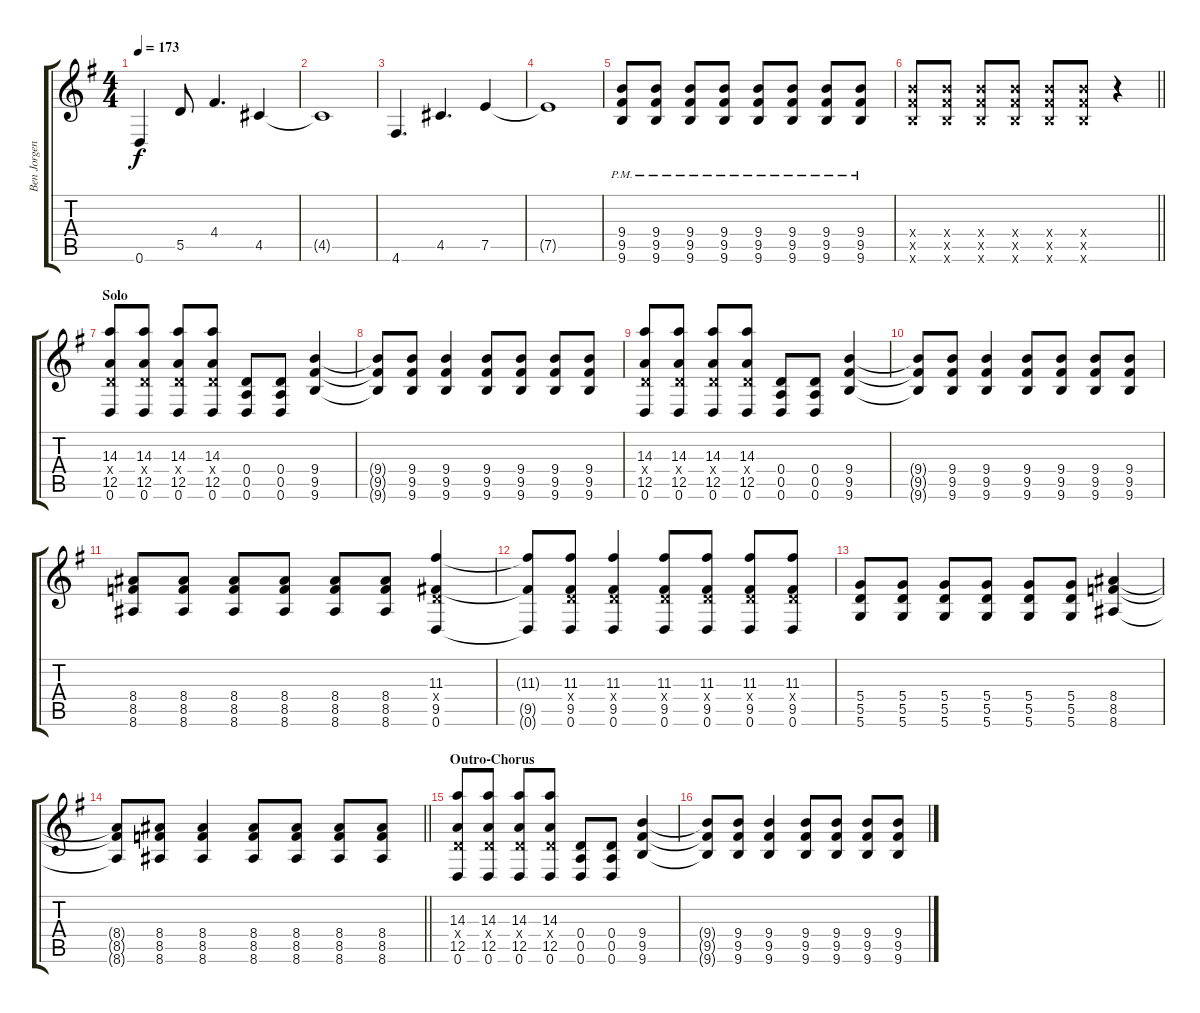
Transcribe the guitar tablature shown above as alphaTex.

\track ("Ben Jorgensen" "Ben Jorgen") {instrument distortionguitar}
\staff {score tabs}
\tuning (E4 B3 G3 D3 A2 D2) {hide}
\ts (4 4)
\tempo 173
\clef g2
\ks g
0.6.4{dy f} 5.5.8 4.4.4{d} 4.5.4 |
4.5{t}.1 |
4.6.4{d} 4.5.4{d} 7.5.4 |
7.5{t}.1 |
(9.4{pm} 9.5{pm} 9.6{pm}).8{instrument distortionguitar} (9.4{pm} 9.5{pm} 9.6{pm}).8 (9.4{pm} 9.5{pm} 9.6{pm}).8 (9.4{pm} 9.5{pm} 9.6{pm}).8 (9.4{pm} 9.5{pm} 9.6{pm}).8 (9.4{pm} 9.5{pm} 9.6{pm}).8 (9.4{pm} 9.5{pm} 9.6{pm}).8 (9.4{pm} 9.5{pm} 9.6{pm}).8 |
\barLineRight lightlight
(9.4{x} 9.5{x} 9.6{x}).8 (9.4{x} 9.5{x} 9.6{x}).8 (9.4{x} 9.5{x} 9.6{x}).8 (9.4{x} 9.5{x} 9.6{x}).8 (9.4{x} 9.5{x} 9.6{x}).8 (9.4{x} 9.5{x} 9.6{x}).8 r.4 |
\section ("" "Solo")
(14.3 0.4{x} 12.5 0.6).8 (14.3 0.4{x} 12.5 0.6).8 (14.3 0.4{x} 12.5 0.6).8 (14.3 0.4{x} 12.5 0.6).8 (0.4 0.5 0.6).8 (0.4 0.5 0.6).8 (9.4 9.5 9.6).4 |
(9.4{t} 9.5{t} 9.6{t}).8 (9.4 9.5 9.6).8 (9.4 9.5 9.6).4 (9.4 9.5 9.6).8 (9.4 9.5 9.6).8 (9.4 9.5 9.6).8 (9.4 9.5 9.6).8 |
(14.3 0.4{x} 12.5 0.6).8 (14.3 0.4{x} 12.5 0.6).8 (14.3 0.4{x} 12.5 0.6).8 (14.3 0.4{x} 12.5 0.6).8 (0.4 0.5 0.6).8 (0.4 0.5 0.6).8 (9.4 9.5 9.6).4 |
(9.4{t} 9.5{t} 9.6{t}).8 (9.4 9.5 9.6).8 (9.4 9.5 9.6).4 (9.4 9.5 9.6).8 (9.4 9.5 9.6).8 (9.4 9.5 9.6).8 (9.4 9.5 9.6).8 |
(8.4 8.5 8.6).8 (8.4 8.5 8.6).8 (8.4 8.5 8.6).8 (8.4 8.5 8.6).8 (8.4 8.5 8.6).8 (8.4 8.5 8.6).8 (11.3 0.4{x} 9.5 0.6).4 |
(11.3{t} 9.5{t} 0.6{t}).8 (11.3 0.4{x} 9.5 0.6).8 (11.3 0.4{x} 9.5 0.6).4 (11.3 0.4{x} 9.5 0.6).8 (11.3 0.4{x} 9.5 0.6).8 (11.3 0.4{x} 9.5 0.6).8 (11.3 0.4{x} 9.5 0.6).8 |
(5.4 5.5 5.6).8 (5.4 5.5 5.6).8 (5.4 5.5 5.6).8 (5.4 5.5 5.6).8 (5.4 5.5 5.6).8 (5.4 5.5 5.6).8 (8.4 8.5 8.6).4 |
\barLineRight lightlight
(8.4{t} 8.5{t} 8.6{t}).8 (8.4 8.5 8.6).8 (8.4 8.5 8.6).4 (8.4 8.5 8.6).8 (8.4 8.5 8.6).8 (8.4 8.5 8.6).8 (8.4 8.5 8.6).8 |
\section ("" "Outro-Chorus")
(14.3 0.4{x} 12.5 0.6).8 (14.3 0.4{x} 12.5 0.6).8 (14.3 0.4{x} 12.5 0.6).8 (14.3 0.4{x} 12.5 0.6).8 (0.4 0.5 0.6).8 (0.4 0.5 0.6).8 (9.4 9.5 9.6).4 |
(9.4{t} 9.5{t} 9.6{t}).8 (9.4 9.5 9.6).8 (9.4 9.5 9.6).4 (9.4 9.5 9.6).8 (9.4 9.5 9.6).8 (9.4 9.5 9.6).8 (9.4 9.5 9.6).8
